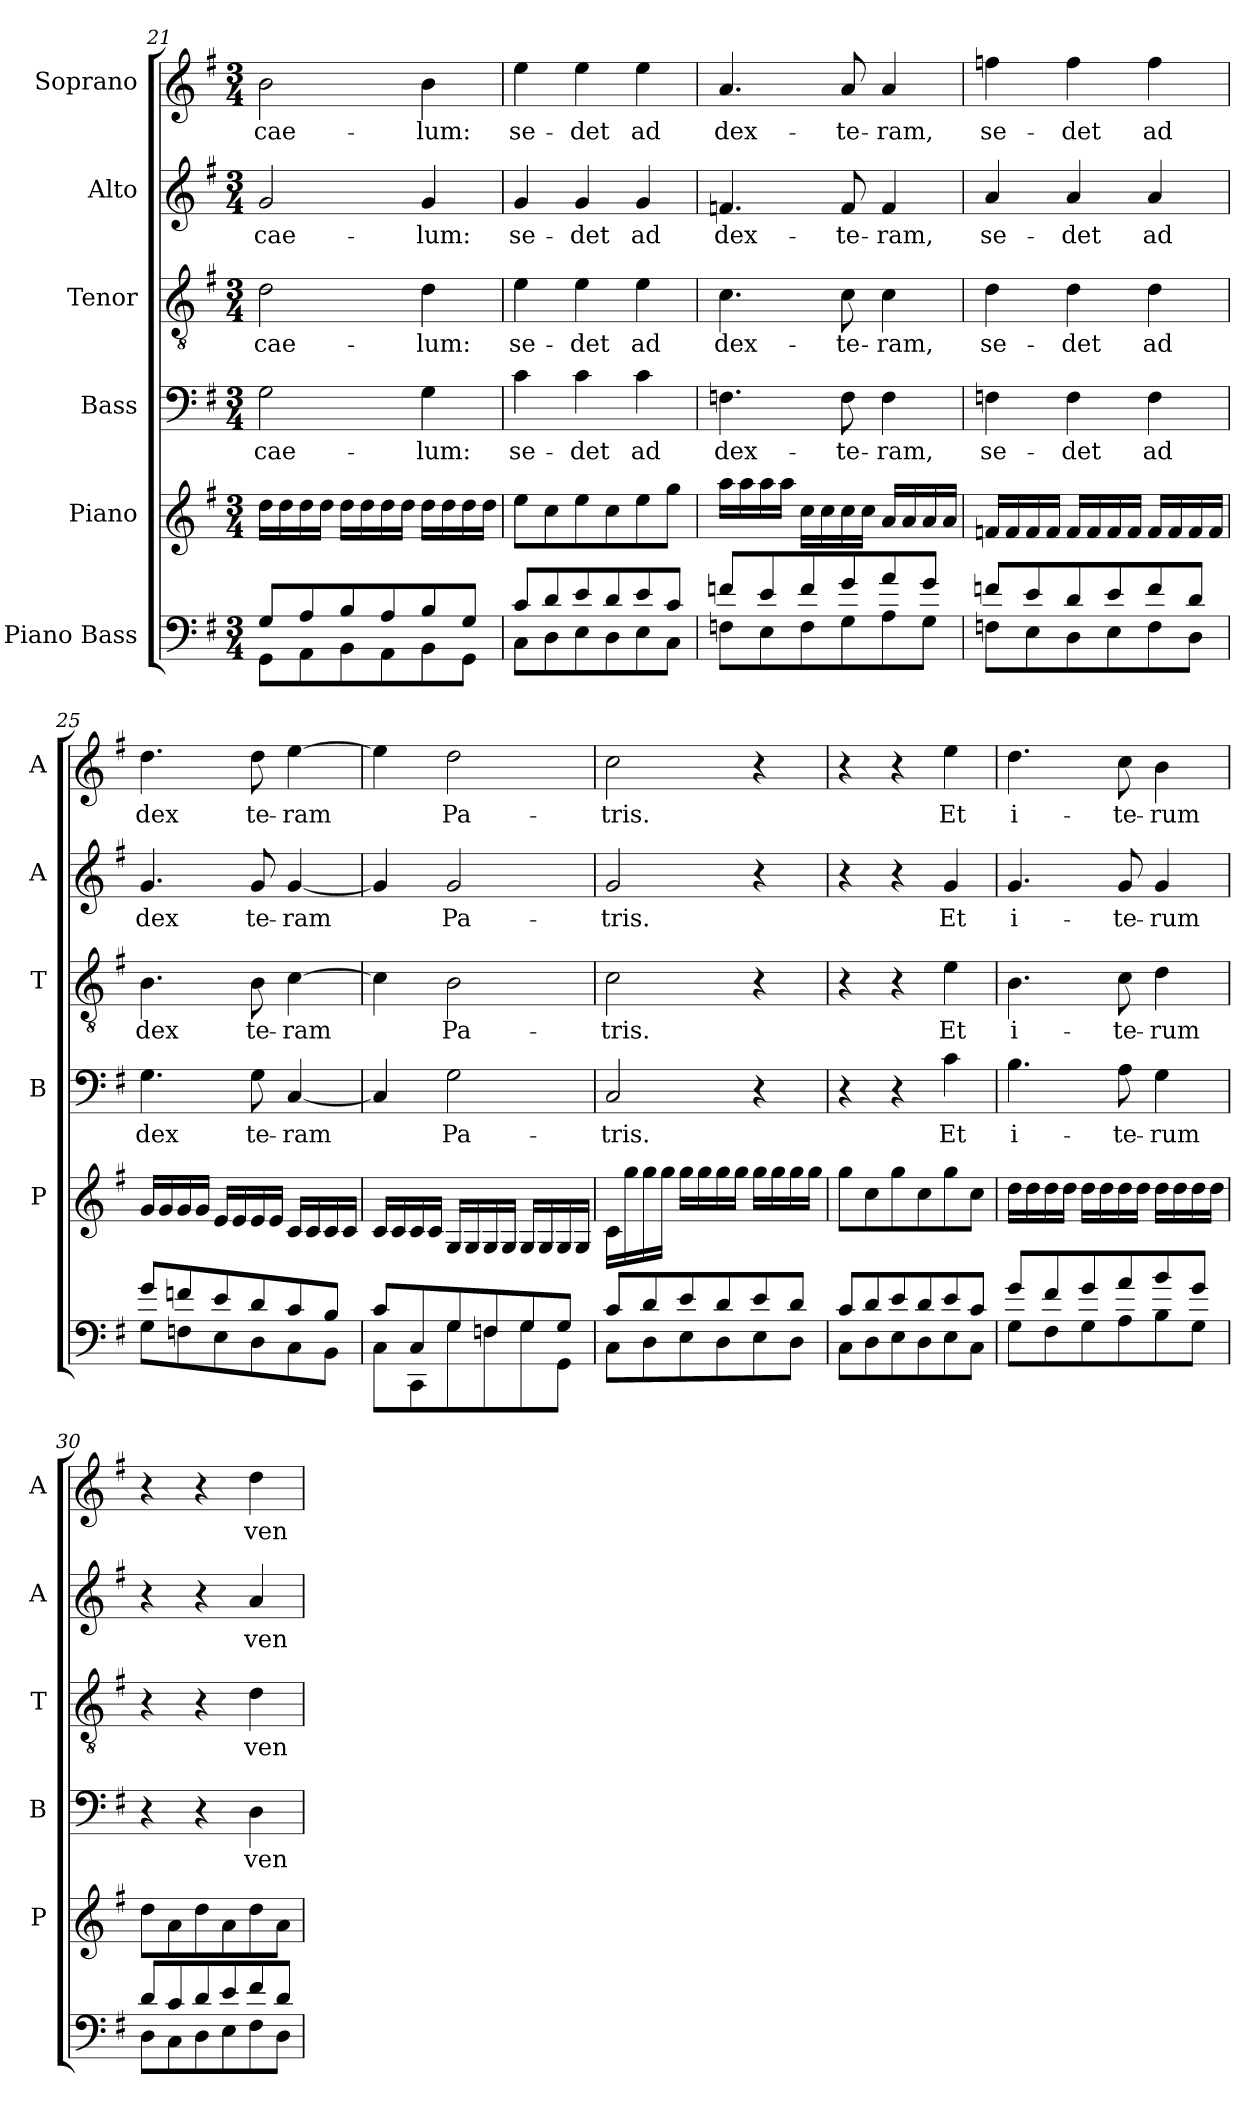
**kern	**kern	**kern	**text	**kern	**text	**kern	**text	**kern	**text
*part6	*part5	*part4	*part4	*part3	*part3	*part2	*part2	*part1	*part1
*staff6	*staff5	*staff4	*staff4	*staff3	*staff3	*staff2	*staff2	*staff1	*staff1
*I"Piano Bass	*I"Piano	*I"Bass	*	*I"Tenor	*	*I"Alto	*	*I"Soprano	*
*	*I'P	*I'B	*	*I'T	*	*I'A	*	*I'A	*
!!LO:PB:g=z
*clefF4	*clefG2	*clefF4	*	*clefGv2	*	*clefG2	*	*clefG2	*
*k[f#]	*k[f#]	*k[f#]	*	*k[f#]	*	*k[f#]	*	*k[f#]	*
*G:	*G:	*G:	*	*G:	*	*G:	*	*G:	*
*M3/4	*M3/4	*M3/4	*	*M3/4	*	*M3/4	*	*M3/4	*
=21	=21	=21	=21	=21	=21	=21	=21	=21	=21
*^	*	*	*	*	*	*	*	*	*
!	!	!	!	!LO:LY:b	!	!LO:LY:b	!	!LO:LY:b	!	!LO:LY:b
8G/L	8GG\L	16dd\LL	2G\	cae-	2d\	cae-	2g/	cae-	2b\	cae-
.	.	16dd\	.	.	.	.	.	.	.	.
8A/	8AA\	16dd\	.	.	.	.	.	.	.	.
.	.	16dd\JJ	.	.	.	.	.	.	.	.
8B/	8BB\	16dd\LL	.	.	.	.	.	.	.	.
.	.	16dd\	.	.	.	.	.	.	.	.
8A/	8AA\	16dd\	.	.	.	.	.	.	.	.
.	.	16dd\JJ	.	.	.	.	.	.	.	.
!	!	!	!	!LO:LY:b	!	!LO:LY:b	!	!LO:LY:b	!	!LO:LY:b
8B/	8BB\	16dd\LL	4G\	-lum:	4d\	-lum:	4g/	-lum:	4b\	-lum:
.	.	16dd\	.	.	.	.	.	.	.	.
8G/J	8GG\J	16dd\	.	.	.	.	.	.	.	.
.	.	16dd\JJ	.	.	.	.	.	.	.	.
=22	=22	=22	=22	=22	=22	=22	=22	=22	=22	=22
!	!	!	!	!LO:LY:b	!	!LO:LY:b	!	!LO:LY:b	!	!LO:LY:b
8c/L	8C\L	8ee\L	4c\	se-	4e\	se-	4g/	se-	4ee\	se-
8d/	8D\	8cc\	.	.	.	.	.	.	.	.
!	!	!	!	!LO:LY:b	!	!LO:LY:b	!	!LO:LY:b	!	!LO:LY:b
8e/	8E\	8ee\	4c\	-det	4e\	-det	4g/	-det	4ee\	-det
8d/	8D\	8cc\	.	.	.	.	.	.	.	.
!	!	!	!	!LO:LY:b	!	!LO:LY:b	!	!LO:LY:b	!	!LO:LY:b
8e/	8E\	8ee\	4c\	ad	4e\	ad	4g/	ad	4ee\	ad
8c/J	8C\J	8gg\J	.	.	.	.	.	.	.	.
=23	=23	=23	=23	=23	=23	=23	=23	=23	=23	=23
!	!	!	!	!LO:LY:b	!	!LO:LY:b	!	!LO:LY:b	!	!LO:LY:b
8fn/L	8Fn\L	16aa\LL	4.Fn\	dex-	4.c\	dex-	4.fn/	dex-	4.a/	dex-
.	.	16aa\	.	.	.	.	.	.	.	.
8e/	8E\	16aa\	.	.	.	.	.	.	.	.
.	.	16aa\JJ	.	.	.	.	.	.	.	.
8f/	8F\	16cc\LL	.	.	.	.	.	.	.	.
.	.	16cc\	.	.	.	.	.	.	.	.
!	!	!	!	!LO:LY:b	!	!LO:LY:b	!	!LO:LY:b	!	!LO:LY:b
8g/	8G\	16cc\	8F\	-te-	8c\	-te-	8f/	-te-	8a/	-te-
.	.	16cc\JJ	.	.	.	.	.	.	.	.
!	!	!	!	!LO:LY:b	!	!LO:LY:b	!	!LO:LY:b	!	!LO:LY:b
8a/	8A\	16a/LL	4F\	-ram,	4c\	-ram,	4f/	-ram,	4a/	-ram,
.	.	16a/	.	.	.	.	.	.	.	.
8g/J	8G\J	16a/	.	.	.	.	.	.	.	.
.	.	16a/JJ	.	.	.	.	.	.	.	.
=24	=24	=24	=24	=24	=24	=24	=24	=24	=24	=24
!	!	!	!	!LO:LY:b	!	!LO:LY:b	!	!LO:LY:b	!	!LO:LY:b
8fn/L	8Fn\L	16fn/LL	4Fn\	se-	4d\	se-	4a/	se-	4ffn\	se-
.	.	16f/	.	.	.	.	.	.	.	.
8e/	8E\	16f/	.	.	.	.	.	.	.	.
.	.	16f/JJ	.	.	.	.	.	.	.	.
!	!	!	!	!LO:LY:b	!	!LO:LY:b	!	!LO:LY:b	!	!LO:LY:b
8d/	8D\	16f/LL	4F\	-det	4d\	-det	4a/	-det	4ff\	-det
.	.	16f/	.	.	.	.	.	.	.	.
8e/	8E\	16f/	.	.	.	.	.	.	.	.
.	.	16f/JJ	.	.	.	.	.	.	.	.
!	!	!	!	!LO:LY:b	!	!LO:LY:b	!	!LO:LY:b	!	!LO:LY:b
8f/	8F\	16f/LL	4F\	ad	4d\	ad	4a/	ad	4ff\	ad
.	.	16f/	.	.	.	.	.	.	.	.
8d/J	8D\J	16f/	.	.	.	.	.	.	.	.
.	.	16f/JJ	.	.	.	.	.	.	.	.
=25	=25	=25	=25	=25	=25	=25	=25	=25	=25	=25
!	!	!	!	!LO:LY:b	!	!LO:LY:b	!	!LO:LY:b	!	!LO:LY:b
8g/L	8G\L	16g/LL	4.G\	dex	4.B\	dex	4.g/	dex	4.dd\	dex
.	.	16g/	.	.	.	.	.	.	.	.
8fn/	8Fn\	16g/	.	.	.	.	.	.	.	.
.	.	16g/JJ	.	.	.	.	.	.	.	.
8e/	8E\	16e/LL	.	.	.	.	.	.	.	.
.	.	16e/	.	.	.	.	.	.	.	.
!	!	!	!	!LO:LY:b	!	!LO:LY:b	!	!LO:LY:b	!	!LO:LY:b
8d/	8D\	16e/	8G\	te-	8B\	te-	8g/	te-	8dd\	te-
.	.	16e/JJ	.	.	.	.	.	.	.	.
!	!	!	!	!LO:LY:b	!	!LO:LY:b	!	!LO:LY:b	!	!LO:LY:b
8c/	8C\	16c/LL	[4C/	-ram	[4c\	-ram	[4g/	-ram	[4ee\	-ram
.	.	16c/	.	.	.	.	.	.	.	.
8B/J	8BB\J	16c/	.	.	.	.	.	.	.	.
.	.	16c/JJ	.	.	.	.	.	.	.	.
!!LO:LB:g=z
=26	=26	=26	=26	=26	=26	=26	=26	=26	=26	=26
8c/L	8C\L	16c/LL	4C/]	.	4c\]	.	4g/]	.	4ee\]	.
.	.	16c/	.	.	.	.	.	.	.	.
8C/	8CC\	16c/	.	.	.	.	.	.	.	.
.	.	16c/JJ	.	.	.	.	.	.	.	.
!	!	!	!	!LO:LY:b	!	!LO:LY:b	!	!LO:LY:b	!	!LO:LY:b
8G/	8G\	16G/LL	2G\	Pa-	2B\	Pa-	2g/	Pa-	2dd\	Pa-
.	.	16G/	.	.	.	.	.	.	.	.
8Fn/	8F\	16G/	.	.	.	.	.	.	.	.
.	.	16G/JJ	.	.	.	.	.	.	.	.
8G/	8G\	16G/LL	.	.	.	.	.	.	.	.
.	.	16G/	.	.	.	.	.	.	.	.
8G/J	8GG\J	16G/	.	.	.	.	.	.	.	.
.	.	16G/JJ	.	.	.	.	.	.	.	.
=27	=27	=27	=27	=27	=27	=27	=27	=27	=27	=27
!	!	!	!	!LO:LY:b	!	!LO:LY:b	!	!LO:LY:b	!	!LO:LY:b
8c/L	8C\L	16c\LL	2C/	-tris.	2c\	-tris.	2g/	-tris.	2cc\	-tris.
.	.	16gg\	.	.	.	.	.	.	.	.
8d/	8D\	16gg\	.	.	.	.	.	.	.	.
.	.	16gg\JJ	.	.	.	.	.	.	.	.
8e/	8E\	16gg\LL	.	.	.	.	.	.	.	.
.	.	16gg\	.	.	.	.	.	.	.	.
8d/	8D\	16gg\	.	.	.	.	.	.	.	.
.	.	16gg\JJ	.	.	.	.	.	.	.	.
8e/	8E\	16gg\LL	4r	.	4r	.	4r	.	4r	.
.	.	16gg\	.	.	.	.	.	.	.	.
8d/J	8D\J	16gg\	.	.	.	.	.	.	.	.
.	.	16gg\JJ	.	.	.	.	.	.	.	.
=28	=28	=28	=28	=28	=28	=28	=28	=28	=28	=28
8c/L	8C\L	8gg\L	4r	.	4r	.	4r	.	4r	.
8d/	8D\	8cc\	.	.	.	.	.	.	.	.
8e/	8E\	8gg\	4r	.	4r	.	4r	.	4r	.
8d/	8D\	8cc\	.	.	.	.	.	.	.	.
!	!	!	!	!LO:LY:b	!	!LO:LY:b	!	!LO:LY:b	!	!LO:LY:b
8e/	8E\	8gg\	4c\	Et	4e\	Et	4g/	Et	4ee\	Et
8c/J	8C\J	8cc\J	.	.	.	.	.	.	.	.
=29	=29	=29	=29	=29	=29	=29	=29	=29	=29	=29
!	!	!	!	!LO:LY:b	!	!LO:LY:b	!	!LO:LY:b	!	!LO:LY:b
8g/L	8G\L	16dd\LL	4.B\	i-	4.B\	i-	4.g/	i-	4.dd\	i-
.	.	16dd\	.	.	.	.	.	.	.	.
8f#/	8F#\	16dd\	.	.	.	.	.	.	.	.
.	.	16dd\JJ	.	.	.	.	.	.	.	.
8g/	8G\	16dd\LL	.	.	.	.	.	.	.	.
.	.	16dd\	.	.	.	.	.	.	.	.
!	!	!	!	!LO:LY:b	!	!LO:LY:b	!	!LO:LY:b	!	!LO:LY:b
8a/	8A\	16dd\	8A\	-te-	8c\	-te-	8g/	-te-	8cc\	-te-
.	.	16dd\JJ	.	.	.	.	.	.	.	.
!	!	!	!	!LO:LY:b	!	!LO:LY:b	!	!LO:LY:b	!	!LO:LY:b
8b/	8B\	16dd\LL	4G\	-rum	4d\	-rum	4g/	-rum	4b\	-rum
.	.	16dd\	.	.	.	.	.	.	.	.
8g/J	8G\J	16dd\	.	.	.	.	.	.	.	.
.	.	16dd\JJ	.	.	.	.	.	.	.	.
=30	=30	=30	=30	=30	=30	=30	=30	=30	=30	=30
8d/L	8D\L	8dd\L	4r	.	4r	.	4r	.	4r	.
8c/	8C\	8a\	.	.	.	.	.	.	.	.
8d/	8D\	8dd\	4r	.	4r	.	4r	.	4r	.
8e/	8E\	8a\	.	.	.	.	.	.	.	.
!	!	!	!	!LO:LY:b	!	!LO:LY:b	!	!LO:LY:b	!	!LO:LY:b
8f#/	8F#\	8dd\	4D\	ven-	4d\	ven-	4a/	ven-	4dd\	ven-
8d/J	8D\J	8a\J	.	.	.	.	.	.	.	.
*v	*v	*	*	*	*	*	*	*	*	*
=	=	=	=	=	=	=	=	=	=
*-	*-	*-	*-	*-	*-	*-	*-	*-	*-
